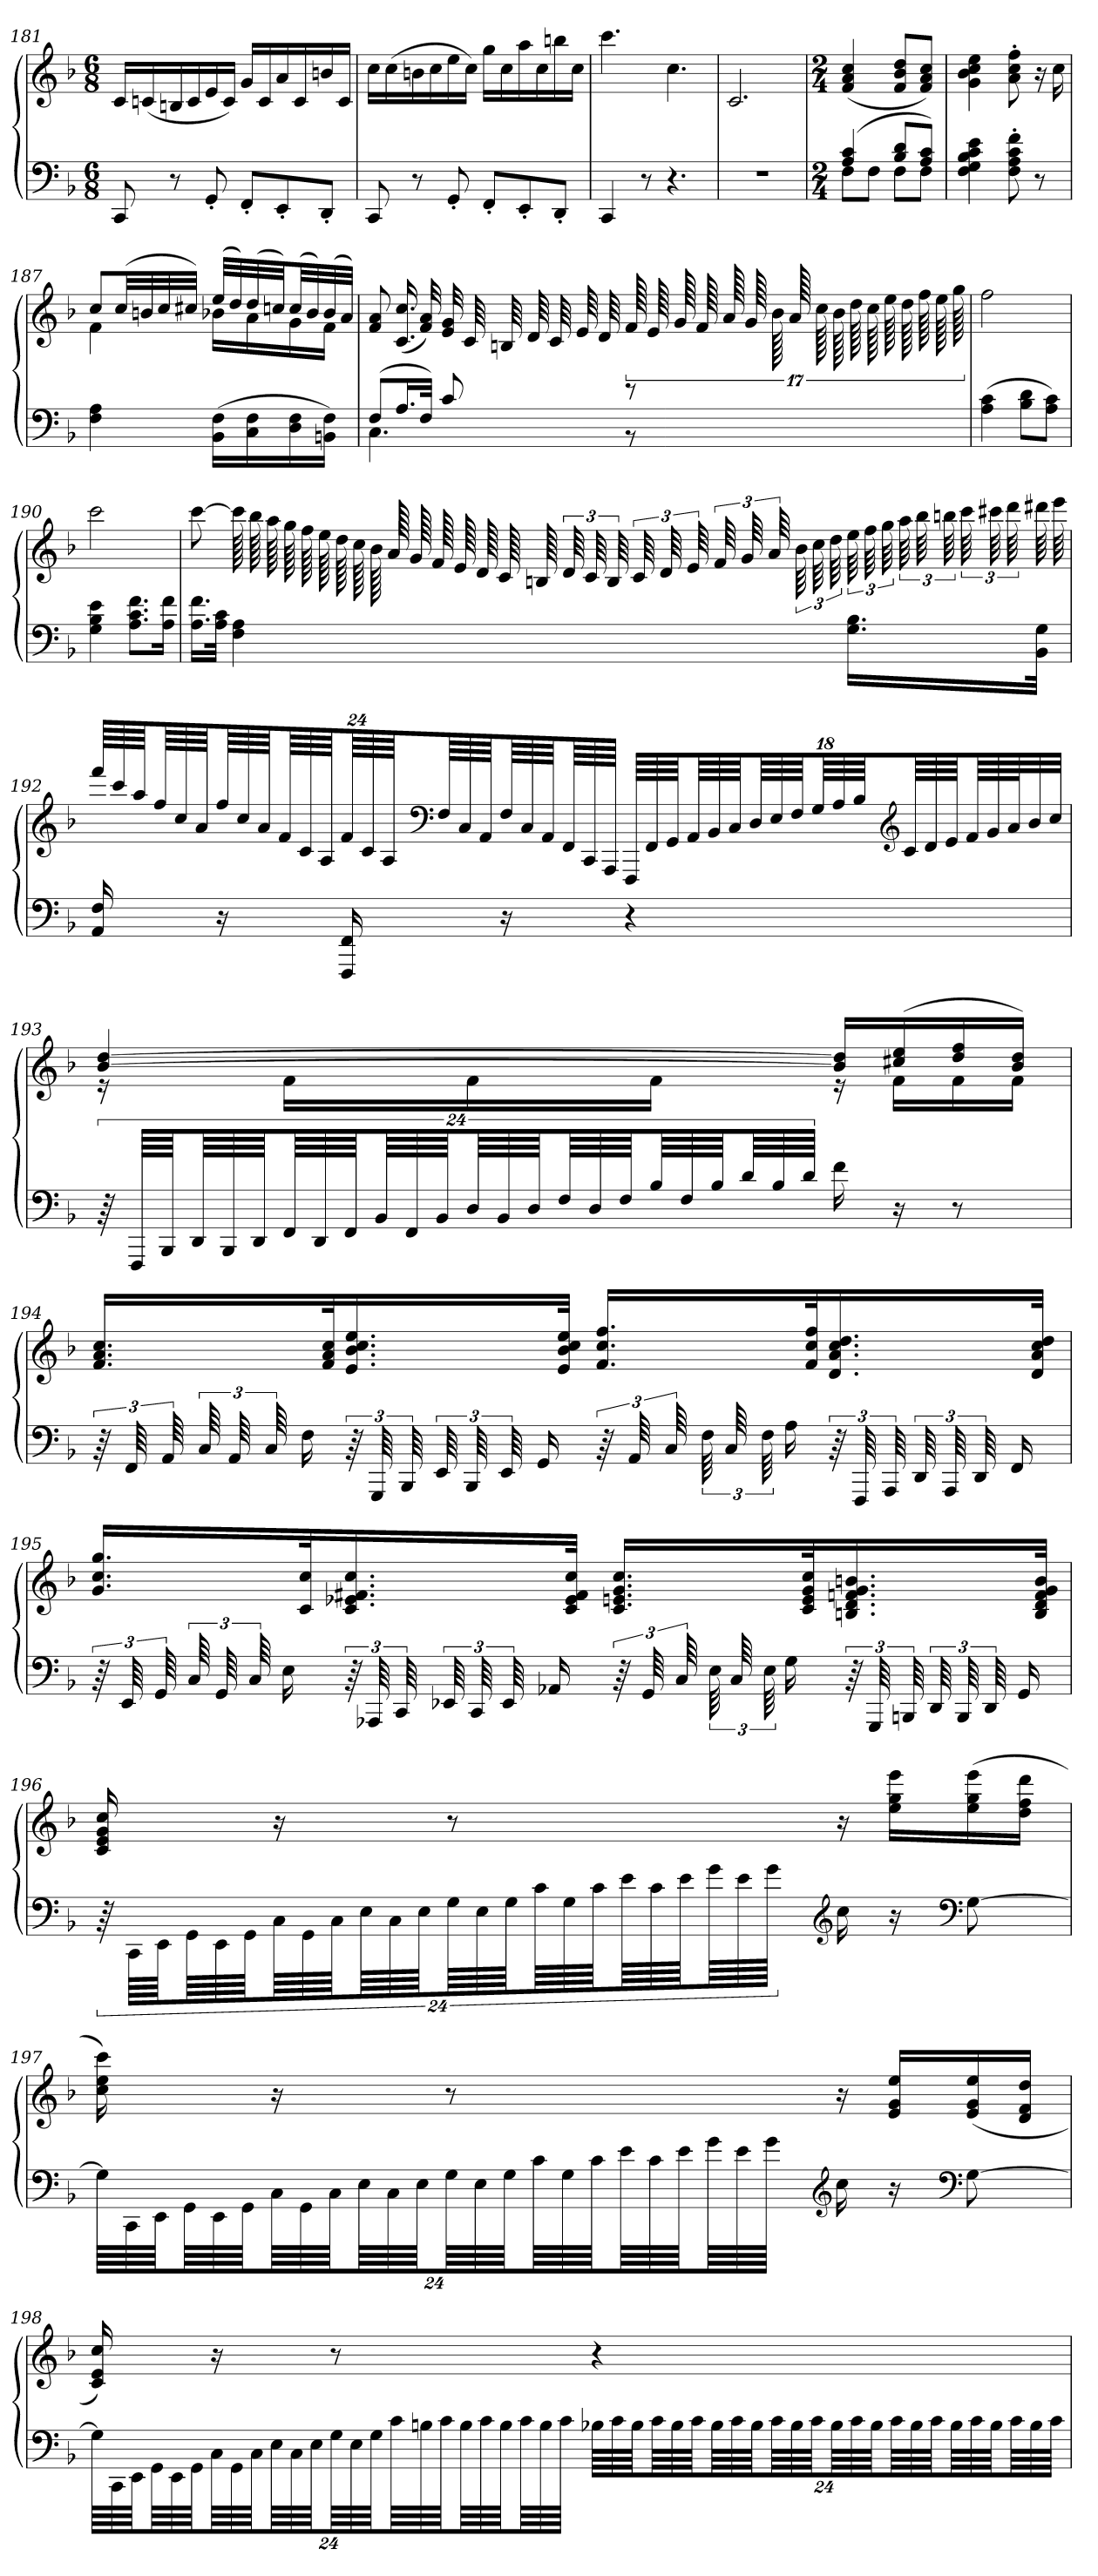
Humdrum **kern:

**kern	**kern
*part1	*part1
*staff2	*staff1
*clefF4	*clefG2
*k[b-]	*k[b-]
*M6/8	*M6/8
=181	=181
8CC	16cLL
.	(16cn
8r	16Bn
.	16c
8GG'	16e
.	16cJJ)
8FF'L	16gLL
.	16c
8EE'	16a
.	16c
8DD'J	16bn
.	16cJJ
=182	=182
8CC	16ccLL
.	(16cc
8r	16bn
.	16cc
8GG'	16ee
.	16ccJJ)
8FF'L	16ggLL
.	16cc
8EE'	16aa
.	16cc
8DD'J	16bbn
.	16ccJJ
=183	=183
4CC	4.ccc
8r	.
4.r	4.cc
=184	=184
2.r	2.c
=185	=185
*M2/4	*M2/4
*^	*
(4A 4c	8FL	(4f 4a 4cc
.	8FJ	.
8B- 8dL	8FL	8f 8b- 8ddL
8A 8cJ)	8FJ	8f 8a 8ccJ)
*v	*v	*
=186	=186
4F 4G 4B- 4c 4e	4g 4b- 4cc 4ee
8F' 8A' 8c' 8f'	8a' 8cc' 8ff'
8r	16r
.	16cc
=187	=187
*	*^
4F 4A	8ccL	4f
.	(32ccLL	.
.	32bn	.
.	32cc	.
.	32cc#XJJJ)	.
(16BB- 16FLL	(32eeLLL	16b-XLL
.	32dd)	.
16C 16F	(32dd	16a
.	32ccnJJ)	.
16D 16F	(32ccLL	16g
.	32b-)	.
16BBn 16FJJ)	(32b-	16fJJ
.	32aJJJ)	.
*	*v	*v
=188	=188
*^	*
(8FL	4.C	8f 8a
16.AL	.	(16.c 16.cc
32FJJk)	.	32f 32a)
8c	.	32e 32g
.	.	64c
.	.	64Bn
.	.	64d
.	.	64c
.	.	64e
.	.	64d
8r	8r	136f
.	.	136e
.	.	136g
.	.	136f
.	.	136a
.	.	136g
.	.	136b-
.	.	136a
.	.	136cc
.	.	136b-
.	.	136dd
.	.	136cc
.	.	136ee
.	.	136dd
.	.	136ff
.	.	136ee
.	.	136gg
*v	*v	*
=189	=189
(4A 4c	2ff
8B- 8dL	.
8A 8cJ)	.
=190	=190
4G 4B- 4e	2ccc
8.A 8.c 8.fL	.
16A 16fJk	.
=191	=191
16.A 16.fLL	[8ccc
32A 32cJJk	.
4F 4A	128ccc]
.	128bb-
.	128aa
.	128gg
.	128ff
.	128ee
.	128dd
.	128cc
.	128b-
.	128a
.	128g
.	128f
.	128e
.	128d
.	128c
.	128Bn
.	96d
.	96c
.	96B
.	96c
.	96d
.	96e
.	96f
.	96g
.	96a
.	96b-
.	96cc
.	96dd
16.G 16.B-LL	96ee
.	96ff
.	96gg
.	96aa
.	96bb-
.	96bbn
.	96ccc
.	96ccc#X
.	96ddd
32BB- 32GJJk	64ddd#X
.	64eee
=192	=192
16AA 16F	96fffLLLL
.	96ccc
.	96aaJJJ
.	96ffLLL
.	96cc
.	96aJJJ
16r	96ffLLL
.	96cc
.	96aJJJ
.	96fLLL
.	96c
.	96AJJJ
16FFF 16FF	96fLLL
.	96c
.	96AJJJ
*	*clefF4
.	96FLLL
.	96C
.	96AAJJJ
16r	96FLLL
.	96C
.	96AAJJJ
.	96FFLLL
.	96CC
.	96AAAJJJJ
4r	96FFFLLLL
.	96FF
.	96GGJJJ
.	96AALLL
.	96BB-
.	96CJJJ
.	96DLLL
.	96E
.	96FJJJ
.	96GLLL
.	96A
.	96B-JJJ
*	*clefG2
.	96cLLL
.	96d
.	96eJJJ
.	96fLLL
.	96g
.	96aJ
.	32b-
.	32ccJJJ
=193	=193
*	*^
96r	[4b- [4dd	16r
96FFFLLLL	.	.
96BBB-JJJ	.	.
96DDLLL	.	.
96BBB-	.	.
96DDJJJ	.	.
96FFLLL	.	16fLL
96DD	.	.
96FFJJJ	.	.
96BB-LLL	.	.
96FF	.	.
96BB-JJJ	.	.
96DLLL	.	16f
96BB-	.	.
96DJJJ	.	.
96FLLL	.	.
96D	.	.
96FJJJ	.	.
96B-LLL	.	16fJJ
96F	.	.
96B-JJJ	.	.
96dLLL	.	.
96B-	.	.
96dJJJJ	.	.
16f	16b-] 16dd]LL	16r
16r	(16cc#X 16ee	16fLL
8r	16dd 16ff	16f
.	16b- 16ddJJ)	16fJJ
*	*v	*v
=194	=194
96r	16.f 16.a 16.ccLL
96FF	.
96AA	.
96C	.
96AA	.
96C	.
16F	.
.	32f 32a 32ccK
96r	16.e 16.b- 16.cc 16.ee
96GGG	.
96BBB-	.
96EE	.
96BBB-	.
96EE	.
16GG	.
.	32e 32b- 32cc 32eeJJk
96r	16.f 16.cc 16.ffLL
96AA	.
96C	.
96F	.
96C	.
96F	.
16A	.
.	32f 32cc 32ffK
96r	16.d 16.a 16.cc 16.dd
96FFF	.
96AAA	.
96DD	.
96AAA	.
96DD	.
16FF	.
.	32d 32a 32cc 32ddJJk
=195	=195
96r	16.g 16.cc 16.ggLL
96EE	.
96GG	.
96C	.
96GG	.
96C	.
16E	.
.	32c 32ccK
96r	16.c 16.e-X 16.f#X 16.cc
96AAA-X	.
96CC	.
96EE-X	.
96CC	.
96EE-	.
16AA-X	.
.	32c 32e- 32f# 32ccJJk
96r	16.c 16.en 16.g 16.ccLL
96GG	.
96C	.
96E	.
96C	.
96E	.
16G	.
.	32c 32e 32g 32ccK
96r	16.Bn 16.d 16.fn 16.g 16.bn
96GGG	.
96BBBn	.
96DD	.
96BBB	.
96DD	.
16GG	.
.	32B 32d 32f 32g 32bJJk
=196	=196
96r	16c 16e 16g 16cc
96CCLLLL	.
96EEJJJ	.
96GGLLL	.
96EE	.
96GGJJJ	.
96CLLL	16r
96GG	.
96CJJJ	.
96ELLL	.
96C	.
96EJJJ	.
96GLLL	8r
96E	.
96GJJJ	.
96cLLL	.
96G	.
96cJJJ	.
96eLLL	.
96c	.
96eJJJ	.
96gLLL	.
96e	.
96gJJJJ	.
*clefG2	*
16cc	16r
16r	16ee 16gg 16eeeLL
*clefF4	*
[8G	(16ee 16gg 16eee
.	16dd 16ff 16dddJJ
=197	=197
96GLLLL]	16cc 16ee 16ccc)
96CC	.
96EEJJJ	.
96GGLLL	.
96EE	.
96GGJJJ	.
96CLLL	16r
96GG	.
96CJJJ	.
96ELLL	.
96C	.
96EJJJ	.
96GLLL	8r
96E	.
96GJJJ	.
96cLLL	.
96G	.
96cJJJ	.
96eLLL	.
96c	.
96eJJJ	.
96gLLL	.
96e	.
96gJJJJ	.
*clefG2	*
16cc	16r
16r	16e 16g 16eeLL
*clefF4	*
[8G	(16e 16g 16ee
.	16d 16f 16ddJJ
=198	=198
96GLLLL]	16c 16e 16cc)
96CC	.
96EEJJJ	.
96GGLLL	.
96EE	.
96GGJJJ	.
96CLLL	16r
96GG	.
96CJJJ	.
96ELLL	.
96C	.
96EJJJ	.
96GLLL	8r
96E	.
96GJJJ	.
96cLLL	.
96Bn	.
96cJJJ	.
96BLLL	.
96c	.
96BJJJ	.
96cLLL	.
96B	.
96cJJJJ	.
96B-XLLLL	4r
96c	.
96B-JJJ	.
96cLLL	.
96B-	.
96cJJJ	.
96B-LLL	.
96c	.
96B-JJJ	.
96cLLL	.
96B-	.
96cJJJ	.
96B-LLL	.
96c	.
96B-JJJ	.
96cLLL	.
96B-	.
96cJJJ	.
96B-LLL	.
96c	.
96B-JJJ	.
96cLLL	.
96B-	.
96cJJJJ	.
=	=
*-	*-
